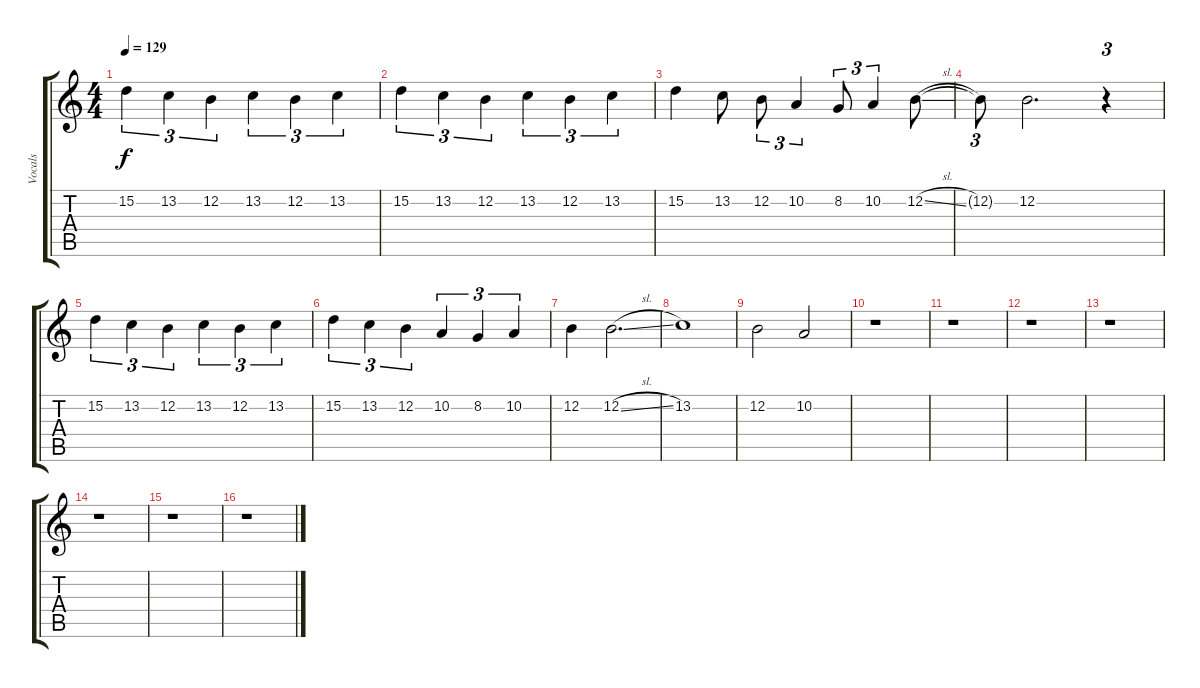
\track ("Vocals" "Vocals") {instrument flute}
\staff {score tabs}
\tuning (E4 B3 G3 D3 A2 E2) {hide}
\ts (4 4)
\tempo 129
\clef g2
\ks c
15.2.4{tu (3 2) dy f} 13.2.4{tu (3 2)} 12.2.4{tu (3 2)} 13.2.4{tu (3 2)} 12.2.4{tu (3 2)} 13.2.4{tu (3 2)} |
15.2.4{tu (3 2)} 13.2.4{tu (3 2)} 12.2.4{tu (3 2)} 13.2.4{tu (3 2)} 12.2.4{tu (3 2)} 13.2.4{tu (3 2)} |
15.2.4 13.2.8 12.2.8{tu (3 2)} 10.2.4{tu (3 2)} 8.2.8{tu (3 2)} 10.2.4{tu (3 2)} 12.2{sl}.8 |
12.2{t}.8{tu (3 2)} 12.2.2{d} r.4{tu (3 2)} |
15.2.4{tu (3 2)} 13.2.4{tu (3 2)} 12.2.4{tu (3 2)} 13.2.4{tu (3 2)} 12.2.4{tu (3 2)} 13.2.4{tu (3 2)} |
15.2.4{tu (3 2)} 13.2.4{tu (3 2)} 12.2.4{tu (3 2)} 10.2.4{tu (3 2)} 8.2.4{tu (3 2)} 10.2.4{tu (3 2)} |
12.2.4 12.2{sl}.2{d} |
13.2.1 |
12.2.2 10.2.2 |
r.1 |
r.1 |
r.1 |
r.1 |
r.1 |
r.1 |
r.1
